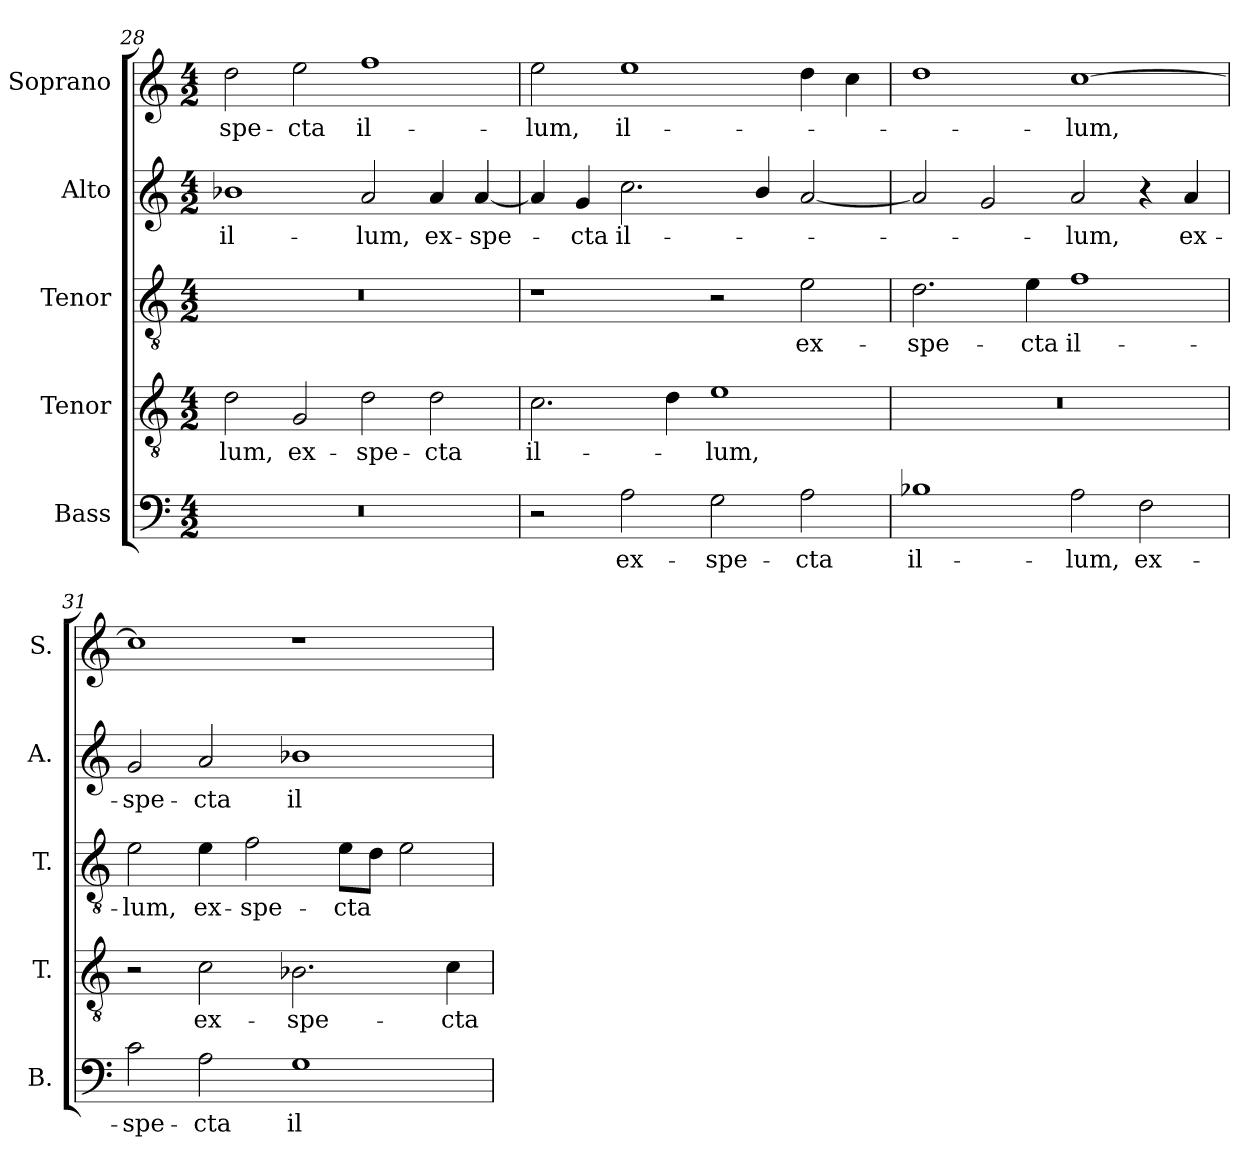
**kern	**text	**kern	**text	**kern	**text	**kern	**text	**kern	**text
*part5	*part5	*part4	*part4	*part3	*part3	*part2	*part2	*part1	*part1
*staff5	*staff5	*staff4	*staff4	*staff3	*staff3	*staff2	*staff2	*staff1	*staff1
*I"Bass	*	*I"Tenor	*	*I"Tenor	*	*I"Alto	*	*I"Soprano	*
*I'B.	*	*I'T.	*	*I'T.	*	*I'A.	*	*I'S.	*
*clefF4	*	*clefGv2	*	*clefGv2	*	*clefG2	*	*clefG2	*
*	*	*ITrd7c12	*	*ITrd7c12	*	*	*	*	*
*k[]	*	*k[]	*	*k[]	*	*k[]	*	*k[]	*
*C:	*	*C:	*	*C:	*	*C:	*	*C:	*
*M4/2	*	*M4/2	*	*M4/2	*	*M4/2	*	*M4/2	*
=28	=28	=28	=28	=28	=28	=28	=28	=28	=28
!LO:N:vis=1	!	!	!	!	!	!	!	!	!
!	!	!	!LO:LY:b:color=#000000	!LO:N:vis=1	!	!	!	!	!
!	!	!	!	!	!	!	!LO:LY:b:color=#000000	!	!
!	!	!	!	!	!	!	!	!	!LO:LY:b:color=#000000
0r	.	2Di\	-lum,	0r	.	1b-Xi	il-	2ddi\	-spe-
!	!	!	!LO:LY:b:color=#000000	!	!	!	!	!	!
!	!	!	!	!	!	!	!	!	!LO:LY:b:color=#000000
.	.	2GGi/	ex-	.	.	.	.	2eei\	-cta
!	!	!	!LO:LY:b:color=#000000	!	!	!	!	!	!
!	!	!	!	!	!	!	!LO:LY:b:color=#000000	!	!
!	!	!	!	!	!	!	!	!	!LO:LY:b:color=#000000
.	.	2Di\	-spe-	.	.	2ai/	-lum,	1ffi	il-
!	!	!	!LO:LY:b:color=#000000	!	!	!	!	!	!
!	!	!	!	!	!	!	!LO:LY:b:color=#000000	!	!
.	.	2Di\	-cta	.	.	4ai/	ex-	.	.
!	!	!	!	!	!	!	!LO:LY:b:color=#000000	!	!
.	.	.	.	.	.	[4ai/	-spe-	.	.
=29	=29	=29	=29	=29	=29	=29	=29	=29	=29
!	!	!	!LO:LY:b:color=#000000	!	!	!	!	!	!
!	!	!	!	!	!	!	!	!	!LO:LY:b:color=#000000
2r	.	2.Ci\	il-	1r	.	4ai/]	.	2eei\	-lum,
!	!	!	!	!	!	!	!LO:LY:b:color=#000000	!	!
.	.	.	.	.	.	4gi/	-cta	.	.
!	!LO:LY:b:color=#000000	!	!	!	!	!	!	!	!
!	!	!	!	!	!	!	!LO:LY:b:color=#000000	!	!
!	!	!	!	!	!	!	!	!	!LO:LY:b:color=#000000
2Ai\	ex-	.	.	.	.	2.cci\	il-	1eei	il-
.	.	4Di\	.	.	.	.	.	.	.
!	!LO:LY:b:color=#000000	!	!	!	!	!	!	!	!
!	!	!	!LO:LY:b:color=#000000	!	!	!	!	!	!
2Gi\	-spe-	1Ei	-lum,	2r	.	.	.	.	.
.	.	.	.	.	.	4bi/	.	.	.
!	!LO:LY:b:color=#000000	!	!	!	!	!	!	!	!
!	!	!	!	!	!LO:LY:b:color=#000000	!	!	!	!
2Ai\	-cta	.	.	2Ei\	ex-	[2ai/	.	4ddi\	.
.	.	.	.	.	.	.	.	4cci\	.
!!LO:PB:g=z
=30	=30	=30	=30	=30	=30	=30	=30	=30	=30
!	!LO:LY:b:color=#000000	!LO:N:vis=1	!	!	!	!	!	!	!
!	!	!	!	!	!LO:LY:b:color=#000000	!	!	!	!
1B-Xi	il-	0r	.	2.Di\	-spe-	2ai/]	.	1ddi	.
.	.	.	.	.	.	2gi/	.	.	.
!	!	!	!	!	!LO:LY:b:color=#000000	!	!	!	!
.	.	.	.	4Ei\	-cta	.	.	.	.
!	!LO:LY:b:color=#000000	!	!	!	!	!	!	!	!
!	!	!	!	!	!LO:LY:b:color=#000000	!	!	!	!
!	!	!	!	!	!	!	!LO:LY:b:color=#000000	!	!
!	!	!	!	!	!	!	!	!	!LO:LY:b:color=#000000
2Ai\	-lum,	.	.	1Fi	il-	2ai/	-lum,	[1cci	-lum,
!	!LO:LY:b:color=#000000	!	!	!	!	!	!	!	!
2Fi\	ex-	.	.	.	.	4r	.	.	.
!	!	!	!	!	!	!	!LO:LY:b:color=#000000	!	!
.	.	.	.	.	.	4ai/	ex-	.	.
=31	=31	=31	=31	=31	=31	=31	=31	=31	=31
!	!LO:LY:b:color=#000000	!	!	!	!	!	!	!	!
!	!	!	!	!	!LO:LY:b:color=#000000	!	!	!	!
!	!	!	!	!	!	!	!LO:LY:b:color=#000000	!	!
2ci\	-spe-	2r	.	2Ei\	-lum,	2gi/	-spe-	1cci]	.
!	!LO:LY:b:color=#000000	!	!	!	!	!	!	!	!
!	!	!	!LO:LY:b:color=#000000	!	!	!	!	!	!
!	!	!	!	!	!LO:LY:b:color=#000000	!	!	!	!
!	!	!	!	!	!	!	!LO:LY:b:color=#000000	!	!
2Ai\	-cta	2Ci\	ex-	4Ei\	ex-	2ai/	-cta	.	.
!	!	!	!	!	!LO:LY:b:color=#000000	!	!	!	!
.	.	.	.	2Fi\	-spe-	.	.	.	.
!	!LO:LY:b:color=#000000	!	!	!	!	!	!	!	!
!	!	!	!LO:LY:b:color=#000000	!	!	!	!	!	!
!	!	!	!	!	!	!	!LO:LY:b:color=#000000	!	!
1Gi	il-	2.BB-Xi\	-spe-	.	.	1b-Xi	il-	1r	.
!	!	!	!	!	!LO:LY:b:color=#000000	!	!	!	!
.	.	.	.	8Ei\L	-cta	.	.	.	.
.	.	.	.	8Di\J	.	.	.	.	.
.	.	.	.	2Ei\	.	.	.	.	.
!	!	!	!LO:LY:b:color=#000000	!	!	!	!	!	!
.	.	4Ci\	-cta	.	.	.	.	.	.
=	=	=	=	=	=	=	=	=	=
*-	*-	*-	*-	*-	*-	*-	*-	*-	*-
